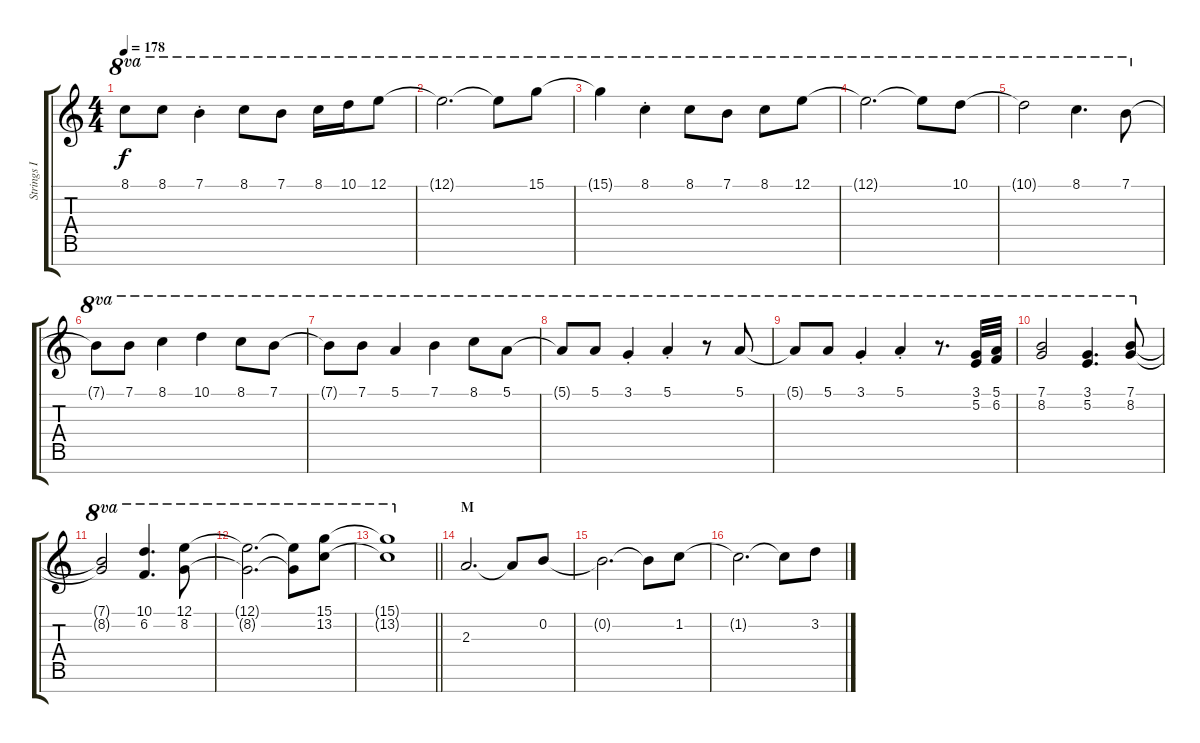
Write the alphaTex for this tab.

\track ("Strings I" "Strings I") {instrument stringensemble1}
\staff {score tabs}
\tuning (E5 B4 G4 D4 A3 E3 B2) {hide}
\ts (4 4)
\tempo 178
\clef g2
\ks c
8.1{t}.8{ot 8va dy f} 8.1.8{ot 8va} 7.1{st}.4{ot 8va} 8.1.8{ot 8va} 7.1.8{ot 8va} 8.1.16{ot 8va} 10.1.16{ot 8va} 12.1.8{ot 8va} |
12.1{t}.2{d ot 8va} 12.1{t}.8{ot 8va} 15.1.8{ot 8va} |
15.1{t}.4{ot 8va} 8.1{st}.4{ot 8va} 8.1.8{ot 8va} 7.1.8{ot 8va} 8.1.8{ot 8va} 12.1.8{ot 8va} |
12.1{t}.2{d ot 8va} 12.1{t}.8{ot 8va} 10.1.8{ot 8va} |
10.1{t}.2{ot 8va} 8.1.4{d ot 8va} 7.1.8{ot 8va} |
7.1{t}.8{ot 8va} 7.1.8{ot 8va} 8.1.4{ot 8va} 10.1.4{ot 8va} 8.1.8{ot 8va} 7.1.8{ot 8va} |
7.1{t}.8{ot 8va} 7.1.8{ot 8va} 5.1.4{ot 8va} 7.1.4{ot 8va} 8.1.8{ot 8va} 5.1.8{ot 8va} |
5.1{t}.8{ot 8va} 5.1.8{ot 8va} 3.1{st}.4{ot 8va} 5.1{st}.4{ot 8va} r.8{ot 8va} 5.1.8{ot 8va} |
5.1{t}.8{ot 8va} 5.1.8{ot 8va} 3.1{st}.4{ot 8va} 5.1{st}.4{ot 8va} r.8{d ot 8va} (3.1 5.2).32{ot 8va} (5.1 6.2).32{ot 8va} |
(7.1 8.2).2{ot 8va} (3.1 5.2).4{d ot 8va} (7.1 8.2).8{ot 8va} |
(7.1{t} 8.2{t}).2{ot 8va} (10.1 6.2).4{d ot 8va} (12.1 8.2).8{ot 8va} |
(12.1{t} 8.2{t}).2{d ot 8va} (12.1{t} 8.2{t}).8{ot 8va} (15.1 13.2).8{ot 8va} |
\barLineRight lightlight
(15.1{t} 13.2{t}).1{ot 8va} |
\section ("" "M")
2.3.2{d} 2.3{t}.8 0.2.8 |
0.2{t}.2{d} 0.2{t}.8 1.2.8 |
1.2{t}.2{d} 1.2{t}.8 3.2.8
